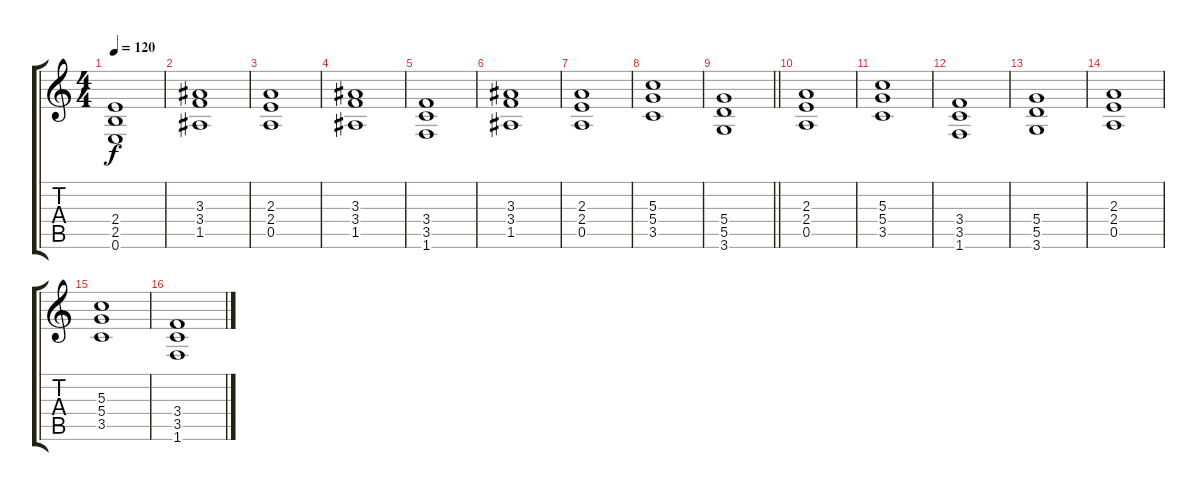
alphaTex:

\track "" {instrument overdrivenguitar}
\staff {score tabs}
\tuning (E4 B3 G3 D3 A2 E2) {hide}
\ts (4 4)
\tempo 120
\clef g2
\ks c
(2.4 2.5 0.6).1{dy f} |
(3.3 3.4 1.5).1 |
(2.3 2.4 0.5).1 |
(3.3 3.4 1.5).1 |
(3.4 3.5 1.6).1 |
(3.3 3.4 1.5).1 |
(2.3 2.4 0.5).1 |
(5.3 5.4 3.5).1 |
\barLineRight lightlight
(5.4 5.5 3.6).1 |
(2.3 2.4 0.5).1 |
(5.3 5.4 3.5).1 |
(3.4 3.5 1.6).1 |
(5.4 5.5 3.6).1 |
(2.3 2.4 0.5).1 |
(5.3 5.4 3.5).1 |
(3.4 3.5 1.6).1
